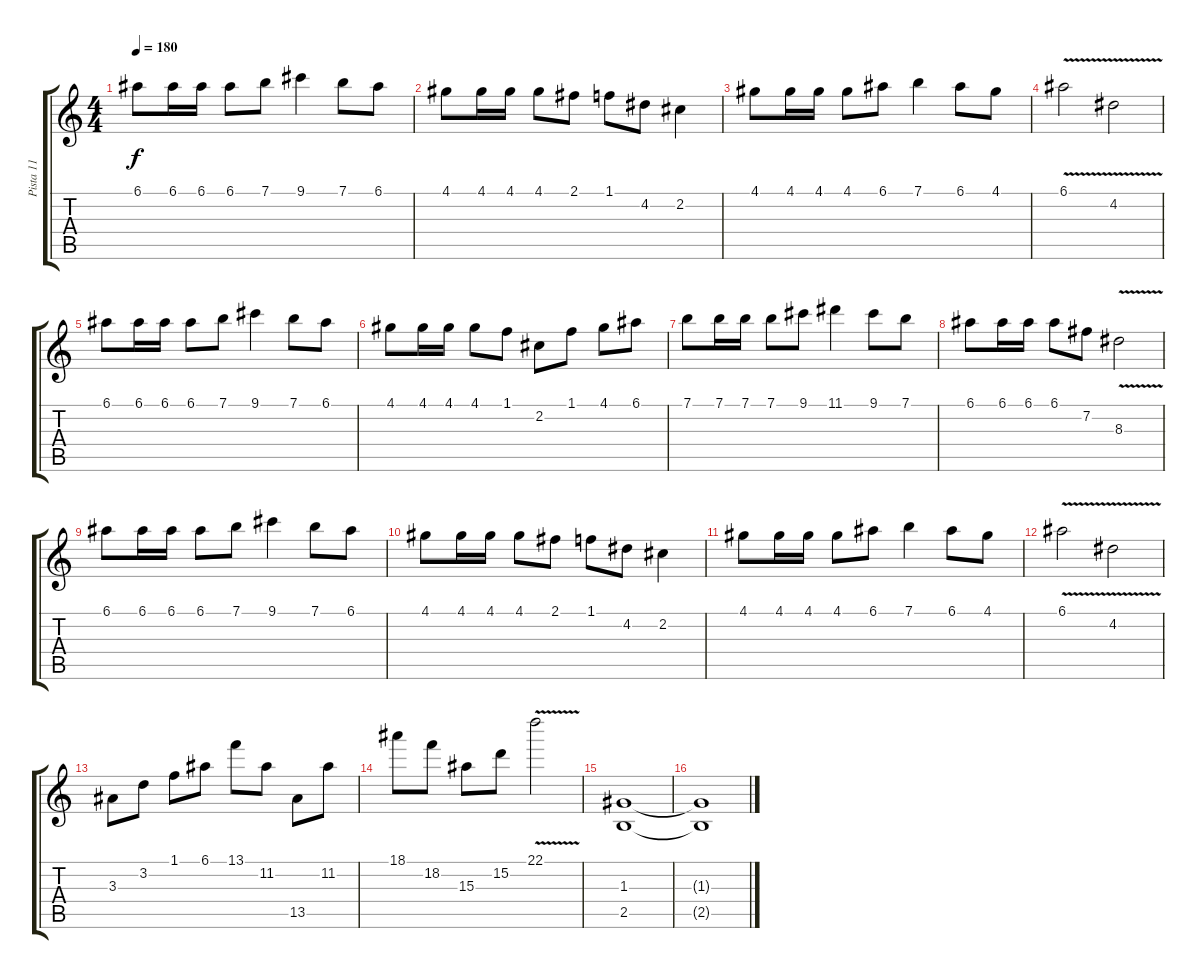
\track ("Pista 11" "Pista 11") {instrument distortionguitar}
\staff {score tabs}
\tuning (E4 B3 G3 D3 A2 E2) {hide}
\ts (4 4)
\tempo 180
\clef g2
\ks c
6.1.8{dy f} 6.1.16 6.1.16 6.1.8 7.1.8 9.1.4 7.1.8 6.1.8 |
4.1.8 4.1.16 4.1.16 4.1.8 2.1.8 1.1.8 4.2.8 2.2.4 |
4.1.8 4.1.16 4.1.16 4.1.8 6.1.8 7.1.4 6.1.8 4.1.8 |
6.1{v}.2 4.2{v}.2 |
6.1.8 6.1.16 6.1.16 6.1.8 7.1.8 9.1.4 7.1.8 6.1.8 |
4.1.8 4.1.16 4.1.16 4.1.8 1.1.8 2.2.8 1.1.8 4.1.8 6.1.8 |
7.1.8 7.1.16 7.1.16 7.1.8 9.1.8 11.1.4 9.1.8 7.1.8 |
6.1.8 6.1.16 6.1.16 6.1.8 7.2.8 8.3{v}.2 |
6.1.8 6.1.16 6.1.16 6.1.8 7.1.8 9.1.4 7.1.8 6.1.8 |
4.1.8 4.1.16 4.1.16 4.1.8 2.1.8 1.1.8 4.2.8 2.2.4 |
4.1.8 4.1.16 4.1.16 4.1.8 6.1.8 7.1.4 6.1.8 4.1.8 |
6.1{v}.2 4.2{v}.2 |
3.3.8 3.2.8 1.1.8 6.1.8 13.1.8 11.2.8 13.5.8 11.2.8 |
18.1.8 18.2.8 15.3.8 15.2.8 22.1{v}.2 |
(1.3 2.5).1 |
(1.3{t} 2.5{t}).1
